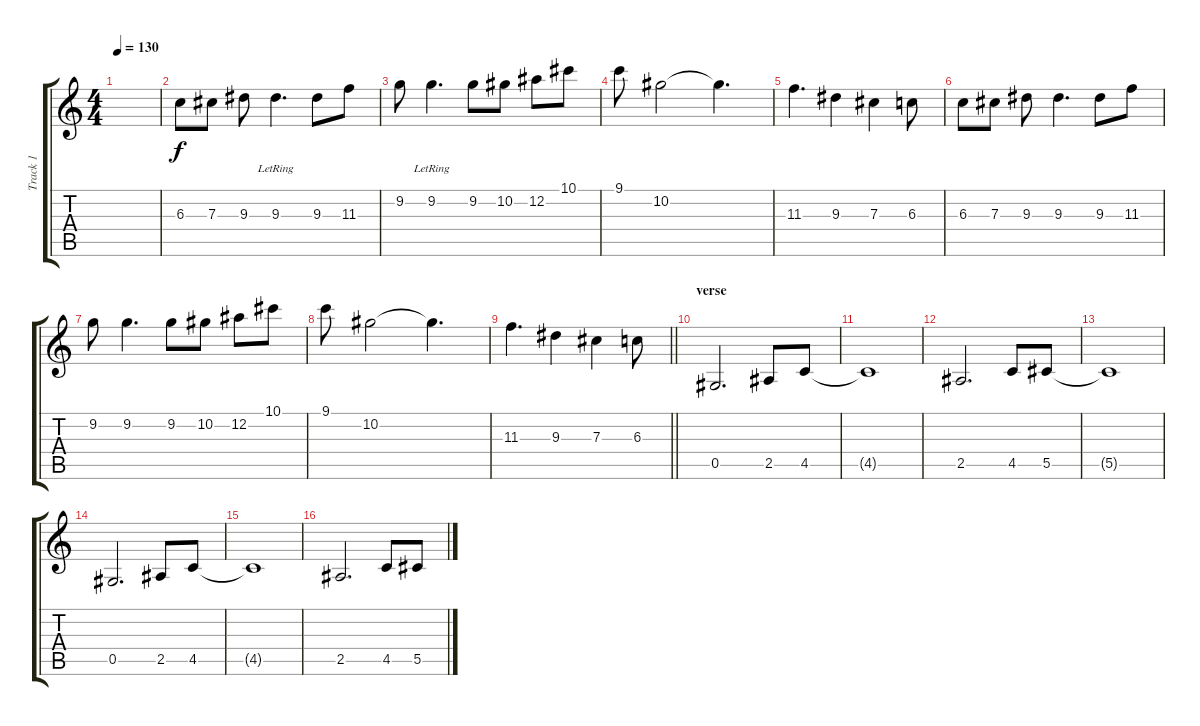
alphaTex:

\track ("Track 1" "Track 1") {instrument distortionguitar}
\staff {score tabs}
\tuning (Eb4 Bb3 Gb3 Db3 Ab2 Eb2) {hide}
\ts (4 4)
\tempo 130
\clef g2
\ks c
|
6.3.8 7.3.8 9.3.8 9.3{lr}.4{d} 9.3.8 11.3.8 |
9.2.8 9.2{lr}.4{d} 9.2.8 10.2.8 12.2.8 10.1.8 |
9.1.8 10.2.2 10.2{t}.4{d} |
11.3.4{d} 9.3.4 7.3.4 6.3.8 |
6.3.8 7.3.8 9.3.8 9.3.4{d} 9.3.8 11.3.8 |
9.2.8 9.2.4{d} 9.2.8 10.2.8 12.2.8 10.1.8 |
9.1.8 10.2.2 10.2{t}.4{d} |
\barLineRight lightlight
11.3.4{d} 9.3.4 7.3.4 6.3.8 |
\section ("" "verse")
0.5.2{d} 2.5.8 4.5.8 |
4.5{t}.1 |
2.5.2{d} 4.5.8 5.5.8 |
5.5{t}.1 |
0.5.2{d} 2.5.8 4.5.8 |
4.5{t}.1 |
2.5.2{d} 4.5.8 5.5.8
